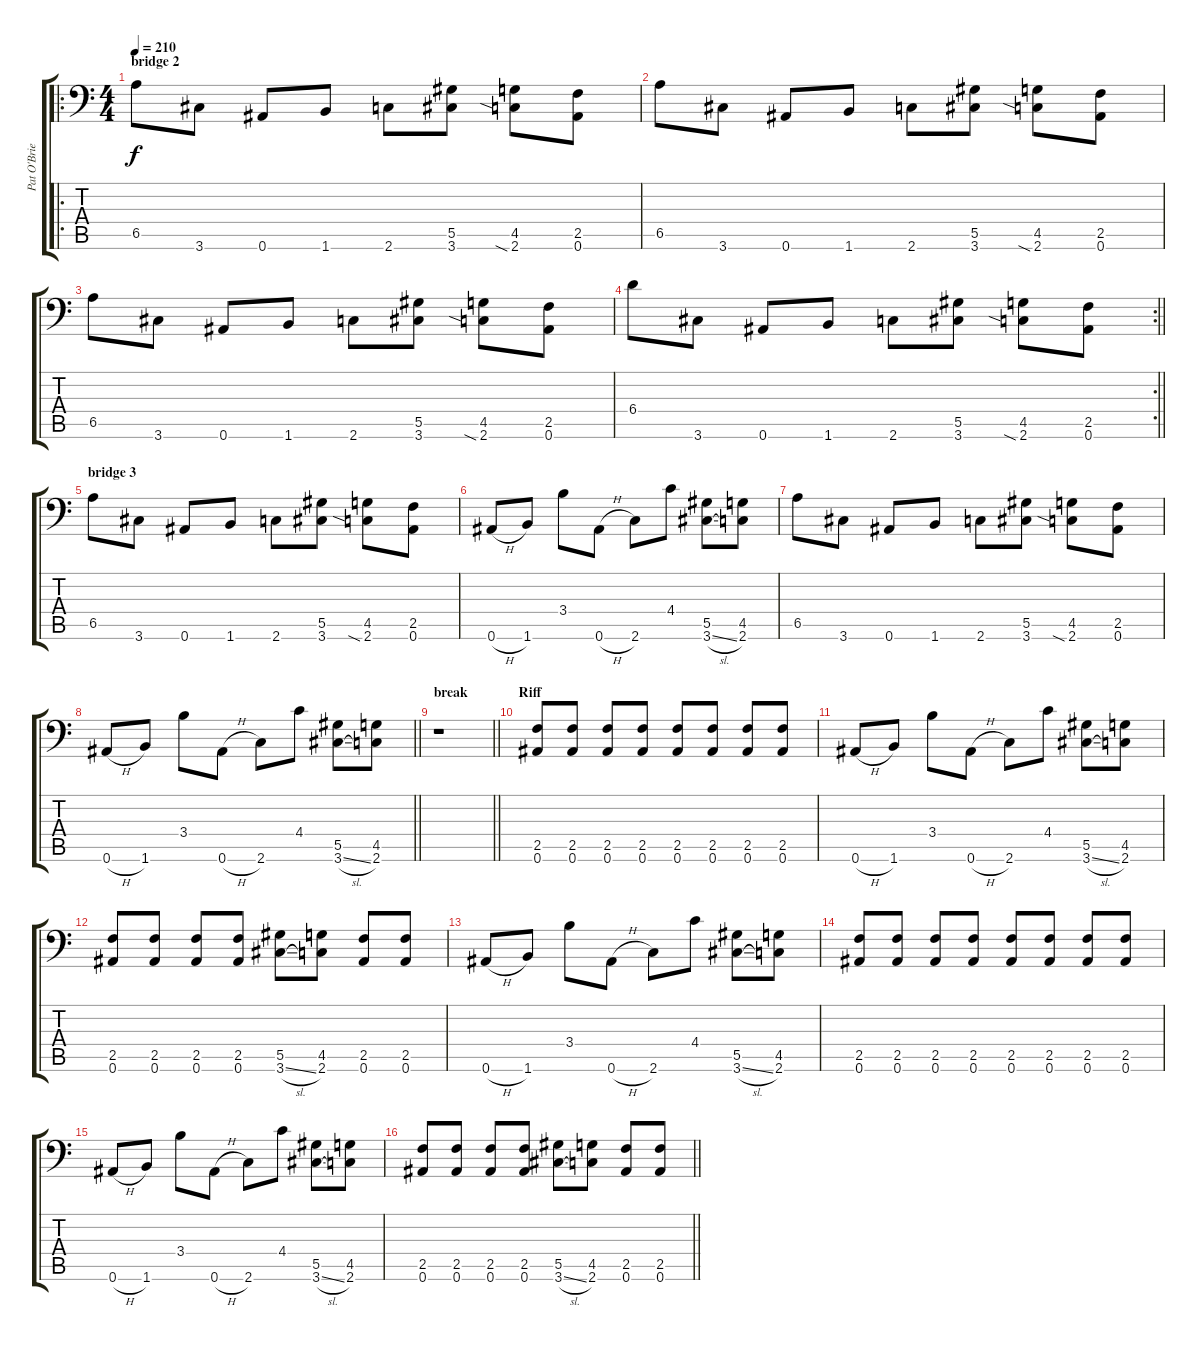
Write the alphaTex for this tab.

\track ("Pat O'Brien" "Pat O'Brie") {instrument distortionguitar}
\staff {score tabs}
\tuning (Bb3 F3 Db3 Ab2 Eb2 Bb1) {hide}
\ro
\ts (4 4)
\section ("" "bridge 2")
\tempo 210
\clef f4
\ks c
6.5.8{dy f} 3.6.8 0.6.8 1.6.8 2.6.8 (5.5 3.6).8 (4.5 2.6{sia}).8 (2.5 0.6).8 |
6.5.8 3.6.8 0.6.8 1.6.8 2.6.8 (5.5 3.6).8 (4.5 2.6{sia}).8 (2.5 0.6).8 |
6.5.8 3.6.8 0.6.8 1.6.8 2.6.8 (5.5 3.6).8 (4.5 2.6{sia}).8 (2.5 0.6).8 |
\rc 2
\barLineRight lightlight
6.4.8 3.6.8 0.6.8 1.6.8 2.6.8 (5.5 3.6).8 (4.5 2.6{sia}).8 (2.5 0.6).8 |
\section ("" "bridge 3")
6.5.8 3.6.8 0.6.8 1.6.8 2.6.8 (5.5 3.6).8 (4.5 2.6{sia}).8 (2.5 0.6).8 |
0.6{h}.8 1.6.8 3.4.8 0.6{h}.8 2.6.8 4.4.8 (5.5 3.6{sl}).8 (4.5 2.6).8 |
6.5.8 3.6.8 0.6.8 1.6.8 2.6.8 (5.5 3.6).8 (4.5 2.6{sia}).8 (2.5 0.6).8 |
\barLineRight lightlight
0.6{h}.8 1.6.8 3.4.8 0.6{h}.8 2.6.8 4.4.8 (5.5 3.6{sl}).8 (4.5 2.6).8 |
\section ("" "break")
\barLineRight lightlight
r.1 |
\section ("" "Riff")
(2.5 0.6).8 (2.5 0.6).8 (2.5 0.6).8 (2.5 0.6).8 (2.5 0.6).8 (2.5 0.6).8 (2.5 0.6).8 (2.5 0.6).8 |
0.6{h}.8 1.6.8 3.4.8 0.6{h}.8 2.6.8 4.4.8 (5.5 3.6{sl}).8 (4.5 2.6).8 |
(2.5 0.6).8 (2.5 0.6).8 (2.5 0.6).8 (2.5 0.6).8 (5.5 3.6{sl}).8 (4.5 2.6).8 (2.5 0.6).8 (2.5 0.6).8 |
0.6{h}.8 1.6.8 3.4.8 0.6{h}.8 2.6.8 4.4.8 (5.5 3.6{sl}).8 (4.5 2.6).8 |
(2.5 0.6).8 (2.5 0.6).8 (2.5 0.6).8 (2.5 0.6).8 (2.5 0.6).8 (2.5 0.6).8 (2.5 0.6).8 (2.5 0.6).8 |
0.6{h}.8 1.6.8 3.4.8 0.6{h}.8 2.6.8 4.4.8 (5.5 3.6{sl}).8 (4.5 2.6).8 |
\barLineRight lightlight
(2.5 0.6).8 (2.5 0.6).8 (2.5 0.6).8 (2.5 0.6).8 (5.5 3.6{sl}).8 (4.5 2.6).8 (2.5 0.6).8 (2.5 0.6).8
